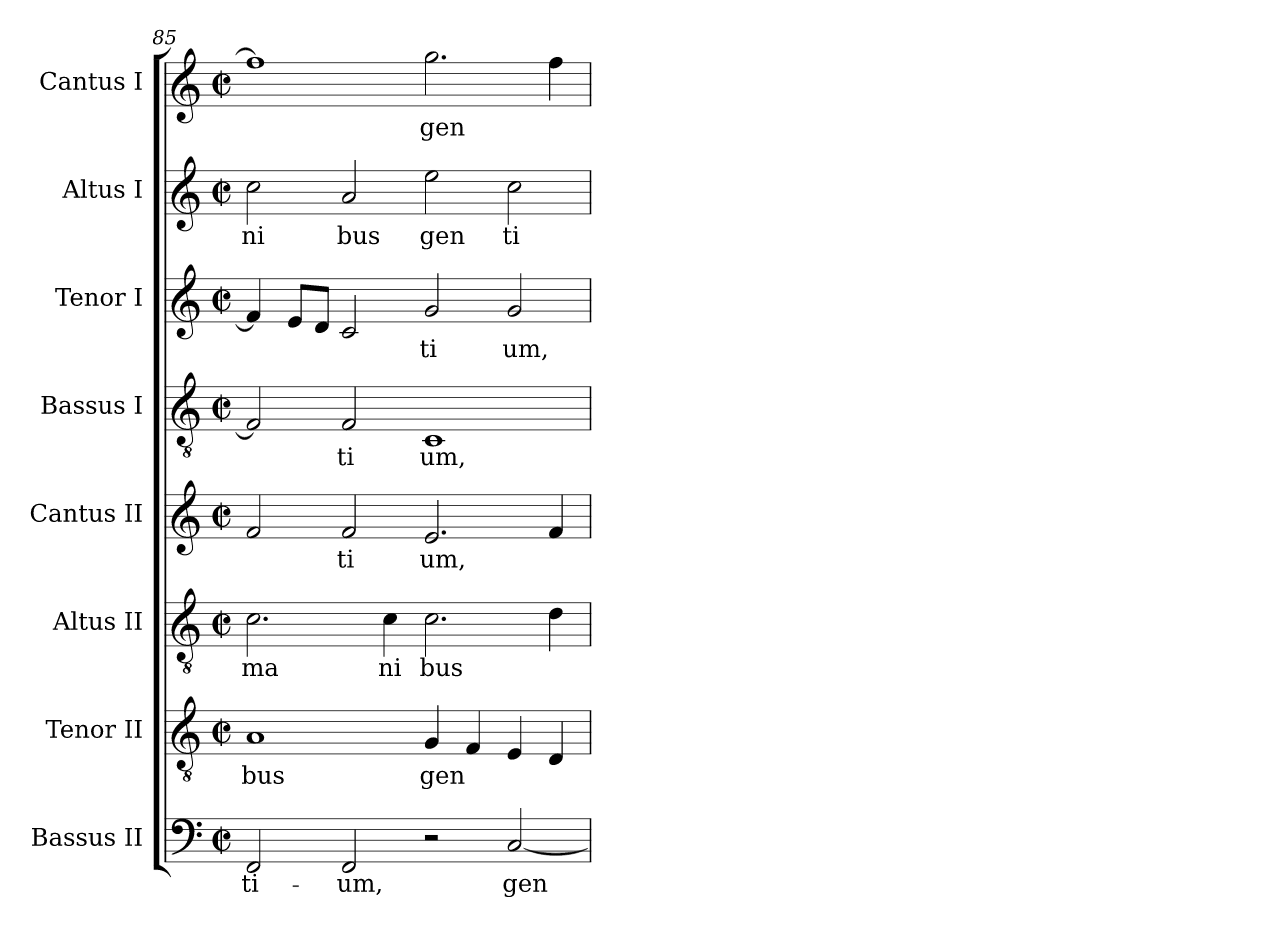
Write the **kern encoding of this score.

**kern	**text	**kern	**text	**kern	**text	**kern	**text	**kern	**text	**kern	**text	**kern	**text	**kern	**text
*part8	*part8	*part7	*part7	*part6	*part6	*part5	*part5	*part4	*part4	*part3	*part3	*part2	*part2	*part1	*part1
*staff8	*staff8	*staff7	*staff7	*staff6	*staff6	*staff5	*staff5	*staff4	*staff4	*staff3	*staff3	*staff2	*staff2	*staff1	*staff1
*I"Bassus II	*	*I"Tenor II	*	*I"Altus II	*	*I"Cantus II	*	*I"Bassus I	*	*I"Tenor I	*	*I"Altus I	*	*I"Cantus I	*
!!LO:PB:g=z
*clefF4	*	*clefGv2	*	*clefGv2	*	*clefG2	*	*clefGv2	*	*clefG2	*	*clefG2	*	*clefG2	*
*k[]	*	*k[]	*	*k[]	*	*k[]	*	*k[]	*	*k[]	*	*k[]	*	*k[]	*
*C:	*	*C:	*	*C:	*	*C:	*	*C:	*	*C:	*	*C:	*	*C:	*
*M2/2	*	*M2/2	*	*M2/2	*	*M2/2	*	*M2/2	*	*M2/2	*	*M2/2	*	*M2/2	*
*met(c|)	*	*met(c|)	*	*met(c|)	*	*met(c|)	*	*met(c|)	*	*met(c|)	*	*met(c|)	*	*met(c|)	*
=85	=85	=85	=85	=85	=85	=85	=85	=85	=85	=85	=85	=85	=85	=85	=85
!	!LO:LY:b:cj	!	!LO:LY:b:cj	!	!LO:LY:b:cj	!	!LO:LY:b:cj	!	!LO:LY:b:cj	!	!LO:LY:b:cj	!	!LO:LY:b:cj	!	!LO:LY:b:cj
2FF/	-ti-	1A	-bus	2.c\	ma	2f/	.	2F/]	.	4f/]	.	2cc\	ni	1ff]	.
!	!	!	!	!	!	!	!	!	!	!	!LO:LY:b:cj	!	!	!	!
.	.	.	.	.	.	.	.	.	.	8e/L	.	.	.	.	.
!	!	!	!	!	!	!	!	!	!	!	!LO:LY:b:cj	!	!	!	!
.	.	.	.	.	.	.	.	.	.	8d/J	.	.	.	.	.
!	!LO:LY:b:cj	!	!	!	!	!	!LO:LY:b:cj	!	!LO:LY:b:cj	!	!LO:LY:b:cj	!	!LO:LY:b:cj	!	!
2FF/	-um,	.	.	.	.	2f/	ti	2F/	ti	2c/	.	2a/	bus	.	.
!	!	!	!	!	!LO:LY:b:cj	!	!	!	!	!	!	!	!	!	!
.	.	.	.	4c\	ni	.	.	.	.	.	.	.	.	.	.
!	!	!	!LO:LY:b:cj	!	!LO:LY:b:cj	!	!LO:LY:b:cj	!	!LO:LY:b:cj	!	!LO:LY:b:cj	!	!LO:LY:b:cj	!	!LO:LY:b:cj
2r	.	4G/	gen	2.c\	bus	2.e/	um,	1C	um,	2g/	ti	2ee\	gen	2.gg\	gen-
!	!	!	!LO:LY:b:cj	!	!	!	!	!	!	!	!	!	!	!	!
.	.	4F/	.	.	.	.	.	.	.	.	.	.	.	.	.
!	!LO:LY:b:cj	!	!LO:LY:b:cj	!	!	!	!	!	!	!	!LO:LY:b:cj	!	!LO:LY:b:cj	!	!
[<2C/	gen-	4E/	.	.	.	.	.	.	.	2g/	um,	2cc\	ti	.	.
!	!	!	!LO:LY:b:cj	!	!LO:LY:b:cj	!	!LO:LY:b:cj	!	!	!	!	!	!	!	!LO:LY:b:cj
.	.	4D/	.	4d\	.	4f/	.	.	.	.	.	.	.	4ff\	--
=	=	=	=	=	=	=	=	=	=	=	=	=	=	=	=
*-	*-	*-	*-	*-	*-	*-	*-	*-	*-	*-	*-	*-	*-	*-	*-
